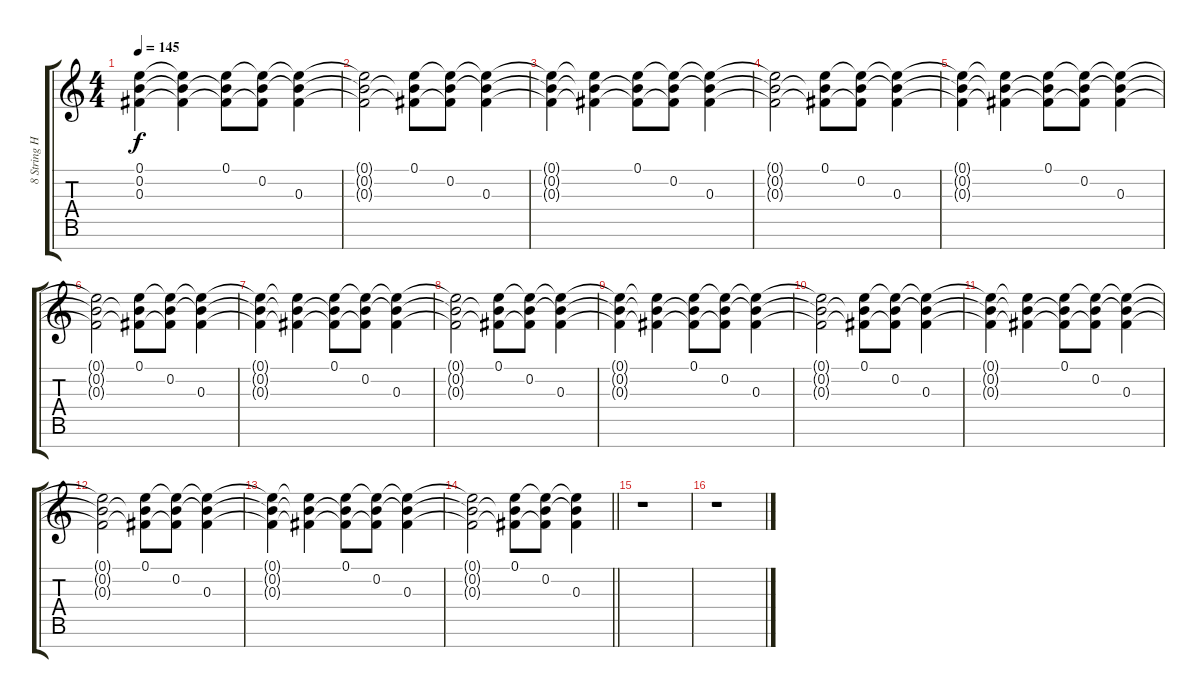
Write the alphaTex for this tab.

\track ("8 String HIGH RIGHT" "8 String H") {instrument distortionguitar}
\staff {score tabs}
\tuning (E4 B3 Gb3 E3 B2 E2 B1) {hide}
\ts (4 4)
\tempo 145
\clef g2
\ks c
(0.1{t} 0.2{t} 0.3{t}).4{dy f beam merge} (0.1{t} 0.2{t} 0.3{t}).4 (0.1 0.2{t} 0.3{t}).8 (0.1{t} 0.2 0.3{t}).8 (0.1{t} 0.2{t} 0.3).4 |
(0.1{t} 0.2{t} 0.3{t}).2 (0.1 0.2{t} 0.3{t}).8 (0.1{t} 0.2 0.3{t}).8 (0.1{t} 0.2{t} 0.3).4 |
(0.1{t} 0.2{t} 0.3{t}).4{beam merge} (0.1{t} 0.2{t} 0.3{t}).4 (0.1 0.2{t} 0.3{t}).8 (0.1{t} 0.2 0.3{t}).8 (0.1{t} 0.2{t} 0.3).4 |
(0.1{t} 0.2{t} 0.3{t}).2 (0.1 0.2{t} 0.3{t}).8 (0.1{t} 0.2 0.3{t}).8 (0.1{t} 0.2{t} 0.3).4 |
(0.1{t} 0.2{t} 0.3{t}).4{beam merge} (0.1{t} 0.2{t} 0.3{t}).4 (0.1 0.2{t} 0.3{t}).8 (0.1{t} 0.2 0.3{t}).8 (0.1{t} 0.2{t} 0.3).4 |
(0.1{t} 0.2{t} 0.3{t}).2 (0.1 0.2{t} 0.3{t}).8 (0.1{t} 0.2 0.3{t}).8 (0.1{t} 0.2{t} 0.3).4 |
(0.1{t} 0.2{t} 0.3{t}).4{beam merge} (0.1{t} 0.2{t} 0.3{t}).4 (0.1 0.2{t} 0.3{t}).8 (0.1{t} 0.2 0.3{t}).8 (0.1{t} 0.2{t} 0.3).4 |
(0.1{t} 0.2{t} 0.3{t}).2 (0.1 0.2{t} 0.3{t}).8 (0.1{t} 0.2 0.3{t}).8 (0.1{t} 0.2{t} 0.3).4 |
(0.1{t} 0.2{t} 0.3{t}).4{beam merge} (0.1{t} 0.2{t} 0.3{t}).4 (0.1 0.2{t} 0.3{t}).8 (0.1{t} 0.2 0.3{t}).8 (0.1{t} 0.2{t} 0.3).4 |
(0.1{t} 0.2{t} 0.3{t}).2 (0.1 0.2{t} 0.3{t}).8 (0.1{t} 0.2 0.3{t}).8 (0.1{t} 0.2{t} 0.3).4 |
(0.1{t} 0.2{t} 0.3{t}).4{beam merge} (0.1{t} 0.2{t} 0.3{t}).4 (0.1 0.2{t} 0.3{t}).8 (0.1{t} 0.2 0.3{t}).8 (0.1{t} 0.2{t} 0.3).4 |
(0.1{t} 0.2{t} 0.3{t}).2 (0.1 0.2{t} 0.3{t}).8 (0.1{t} 0.2 0.3{t}).8 (0.1{t} 0.2{t} 0.3).4 |
(0.1{t} 0.2{t} 0.3{t}).4{beam merge} (0.1{t} 0.2{t} 0.3{t}).4 (0.1 0.2{t} 0.3{t}).8 (0.1{t} 0.2 0.3{t}).8 (0.1{t} 0.2{t} 0.3).4 |
\barLineRight lightlight
(0.1{t} 0.2{t} 0.3{t}).2 (0.1 0.2{t} 0.3{t}).8 (0.1{t} 0.2 0.3{t}).8 (0.1{t} 0.2{t} 0.3).4 |
\section ("" "")
r.1 |
r.1
